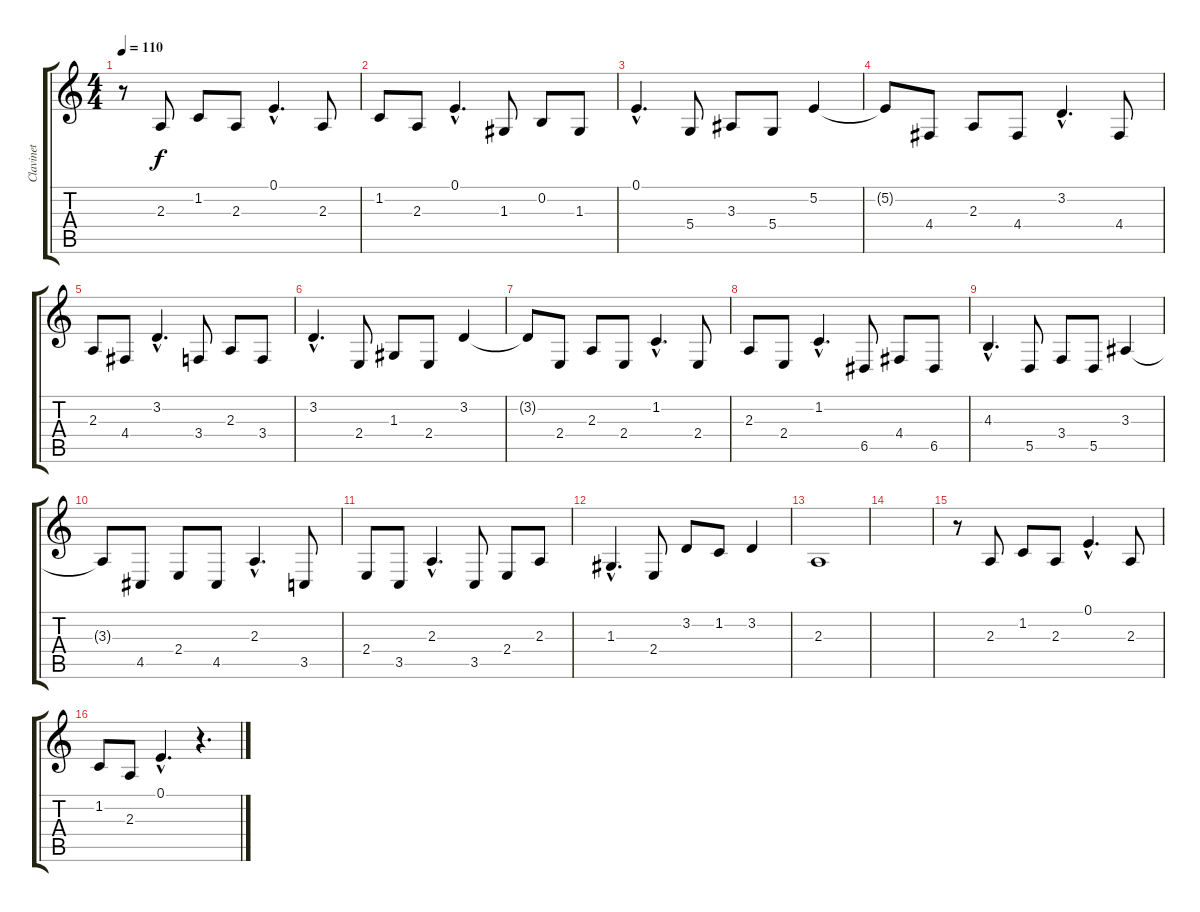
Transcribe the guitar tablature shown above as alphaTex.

\track ("Clavinet" "Clavinet") {instrument clavinet}
\staff {score tabs}
\tuning (E4 B3 G3 D3 A2 E2) {hide}
\ts (4 4)
\section ("" "")
\tempo 110
\clef g2
\ks c
r.8{dy f} 2.3.8 1.2.8 2.3.8 0.1{hac}.4{d} 2.3.8 |
1.2.8 2.3.8 0.1{hac}.4{d} 1.3.8 0.2.8 1.3.8 |
0.1{hac}.4{d} 5.4.8 3.3.8 5.4.8 5.2.4 |
5.2{t}.8 4.4.8 2.3.8 4.4.8 3.2{hac}.4{d} 4.4.8 |
2.3.8 4.4.8 3.2{hac}.4{d} 3.4.8 2.3.8 3.4.8 |
3.2{hac}.4{d} 2.4.8 1.3.8 2.4.8 3.2.4 |
3.2{t}.8 2.4.8 2.3.8 2.4.8 1.2{hac}.4{d} 2.4.8 |
2.3.8 2.4.8 1.2{hac}.4{d} 6.5.8 4.4.8 6.5.8 |
4.3{hac}.4{d} 5.5.8 3.4.8 5.5.8 3.3.4 |
3.3{t}.8 4.5.8 2.4.8 4.5.8 2.3{hac}.4{d} 3.5.8 |
2.4.8 3.5.8 2.3{hac}.4{d} 3.5.8 2.4.8 2.3.8 |
1.3{hac}.4{d} 2.4.8 3.2.8 1.2.8 3.2.4 |
2.3.1 |
|
\section ("" "")
r.8 2.3.8 1.2.8 2.3.8 0.1{hac}.4{d} 2.3.8 |
1.2.8 2.3.8 0.1{hac}.4{d} r.4{d}
